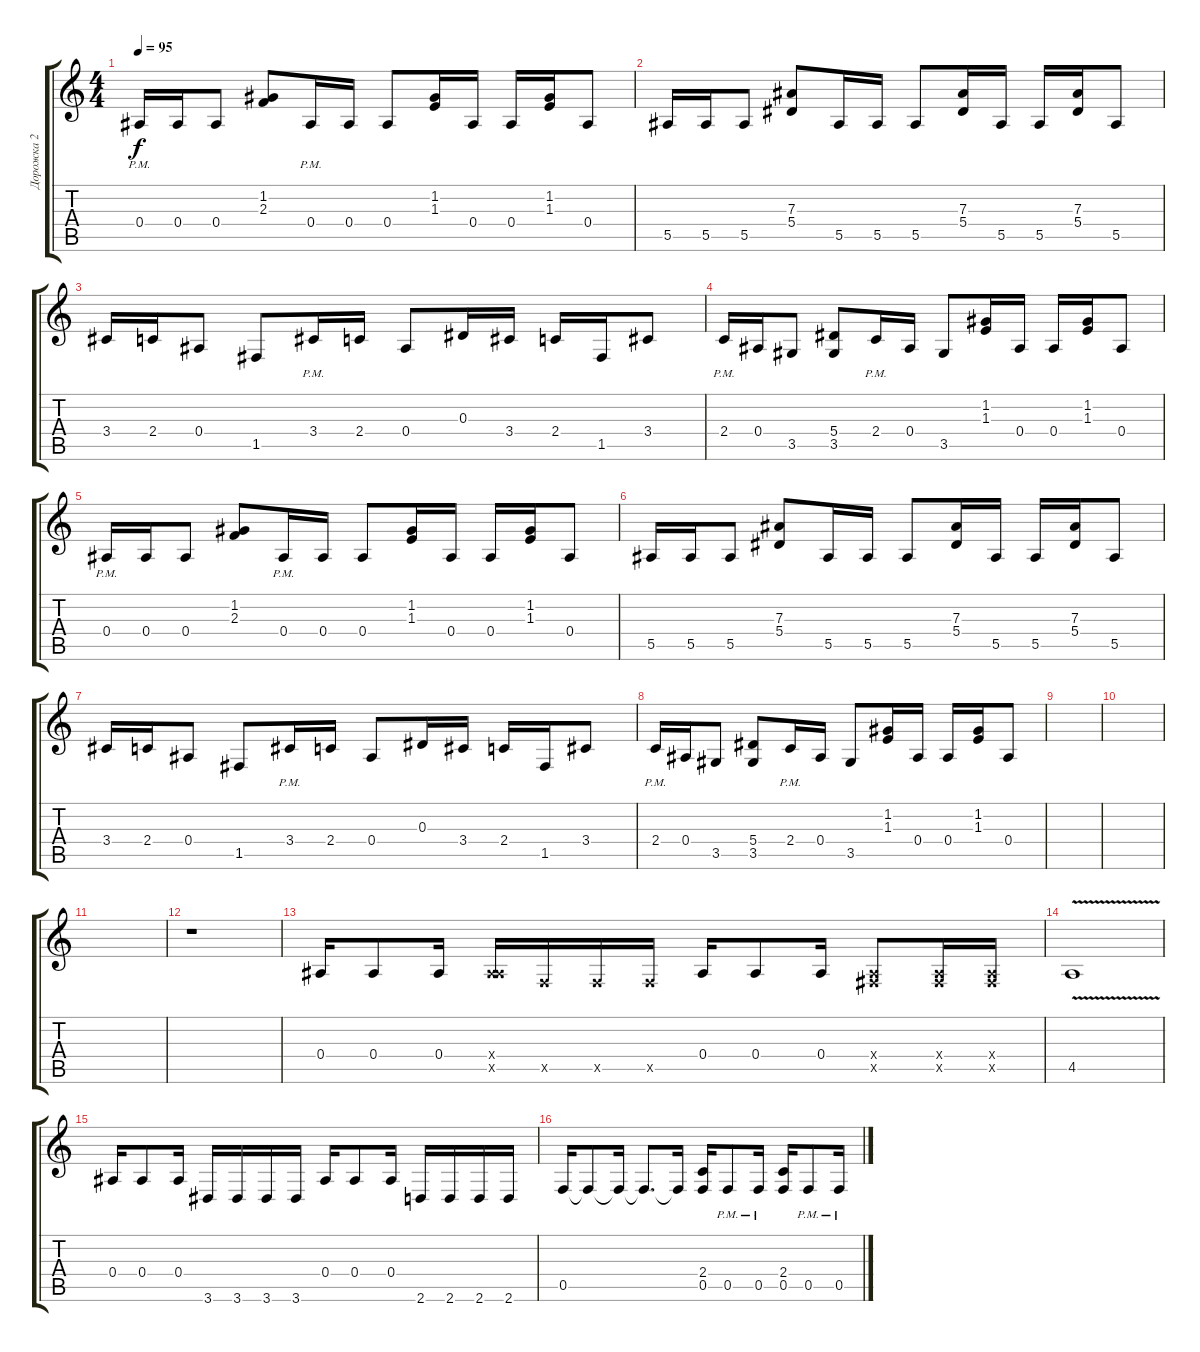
\track ("Дорожка 2" "Дорожка 2") {instrument overdrivenguitar}
\staff {score tabs}
\tuning (C4 G3 Eb3 Bb2 F2 C2) {hide}
\ts (4 4)
\tempo 95
\clef g2
\ks c
0.4{pm}.16{dy f} 0.4.16 0.4.8 (1.2 2.3).8 0.4{pm}.16 0.4.16 0.4.8 (1.2 1.3).16 0.4.16 0.4.16 (1.2 1.3).16 0.4.8 |
5.5.16 5.5.16 5.5.8 (7.3 5.4).8 5.5.16 5.5.16 5.5.8 (7.3 5.4).16 5.5.16 5.5.16 (7.3 5.4).16 5.5.8 |
3.4.16 2.4.16 0.4.8 1.5.8 3.4{pm}.16 2.4.16 0.4.8 0.3.16 3.4.16 2.4.16 1.5.16 3.4.8 |
2.4{pm}.16 0.4.16 3.5.8 (5.4 3.5).8 2.4{pm}.16 0.4.16 3.5.8 (1.2 1.3).16 0.4.16 0.4.16 (1.2 1.3).16 0.4.8 |
0.4{pm}.16 0.4.16 0.4.8 (1.2 2.3).8 0.4{pm}.16 0.4.16 0.4.8 (1.2 1.3).16 0.4.16 0.4.16 (1.2 1.3).16 0.4.8 |
5.5.16 5.5.16 5.5.8 (7.3 5.4).8 5.5.16 5.5.16 5.5.8 (7.3 5.4).16 5.5.16 5.5.16 (7.3 5.4).16 5.5.8 |
3.4.16 2.4.16 0.4.8 1.5.8 3.4{pm}.16 2.4.16 0.4.8 0.3.16 3.4.16 2.4.16 1.5.16 3.4.8 |
2.4{pm}.16 0.4.16 3.5.8 (5.4 3.5).8 2.4{pm}.16 0.4.16 3.5.8 (1.2 1.3).16 0.4.16 0.4.16 (1.2 1.3).16 0.4.8 |
|
|
|
r.1 |
0.4.16 0.4.8 0.4.16 (0.4{x} 5.5{x}).16 0.5{x}.16 0.5{x}.16 0.5{x}.16 0.4.16 0.4.8 0.4.16 (0.4{x} 1.5{x}).8 (0.4{x} 1.5{x}).16 (0.4{x} 1.5{x}).16 |
4.5{v}.1 |
0.4.16 0.4.8 0.4.16 3.6.16 3.6.16 3.6.16 3.6.16 0.4.16 0.4.8 0.4.16 2.6.16 2.6.16 2.6.16 2.6.16 |
0.5.16 0.5{t}.8 0.5{t}.16 0.5{t}.8{d} 0.5{t}.16 (2.4 0.5).16 0.5{pm}.8 0.5{pm}.16 (2.4 0.5).16 0.5{pm}.8 0.5{pm}.16
